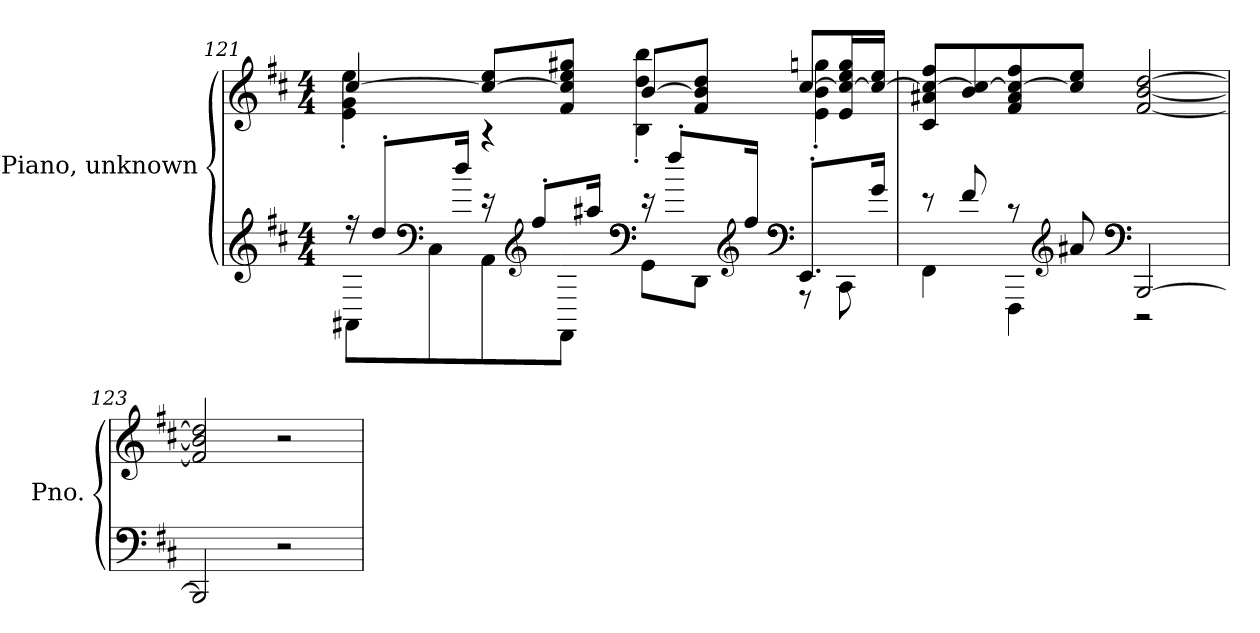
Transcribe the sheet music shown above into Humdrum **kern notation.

**kern	**kern
*part1	*part1
*staff2	*staff1
*I"Piano, unknown	*
*I'Pno.	*
!!LO:LB:g=z
*clefG2	*clefG2
*k[f#c#]	*k[f#c#]
*M4/4	*M4/4
=121	=121
*^	*^
16r	8AA#X\L	[4cc#/	4e\' 4g\' 4ee\'
8dd'/L	.	.	.
*clefF4	*	*	*
.	8C#\	.	.
16dd/Jk	.	.	.
16r	8AA#\	8cc#/_ 8ee/L	4r
*clefG2	*	*	*
8ff#'/L	.	.	.
.	8FF#\J	8f#/ 8cc#/] 8ee/ 8gg#X/J	.
16aa#X/Jk	.	.	.
*clefF4	*	*	*
16r	8GG\L	[8b/L	4B\' 4dd\' 4bb\'
8ff#'/L	.	.	.
.	8DD\J	8f#/ 8b/] 8dd/J	.
*clefG2	*	*	*
16ff#/Jk	.	.	.
*clefF4	*	*	*
8.EE'/L	8r	[8cc#/L	4e\' 4b\' 4ggn\'
.	8CC#\	16e/ 16cc#/_ 16ee/ 16gg/L	.
16g/Jk	.	16cc#/_ 16ee/JJ	.
*	*	*v	*v
=122	=122	=122
8r	4FF#\	8c#/ 8a#X/ 8cc#/_ 8ff#/L
8f#/	.	8b/ 8cc#/_
8r	4FFF#\	8f#/ 8a#/ 8cc#/_ 8ff#/
*clefG2	*	*
8a#X/	.	8cc#/] 8ee/J
*clefF4	*	*
[2BBB/	2r	[2f#/ [2b/ [2dd/
*v	*v	*
=123	=123
2BBB/]	2f#/] 2b/] 2dd/]
2r	2r
=	=
*-	*-
